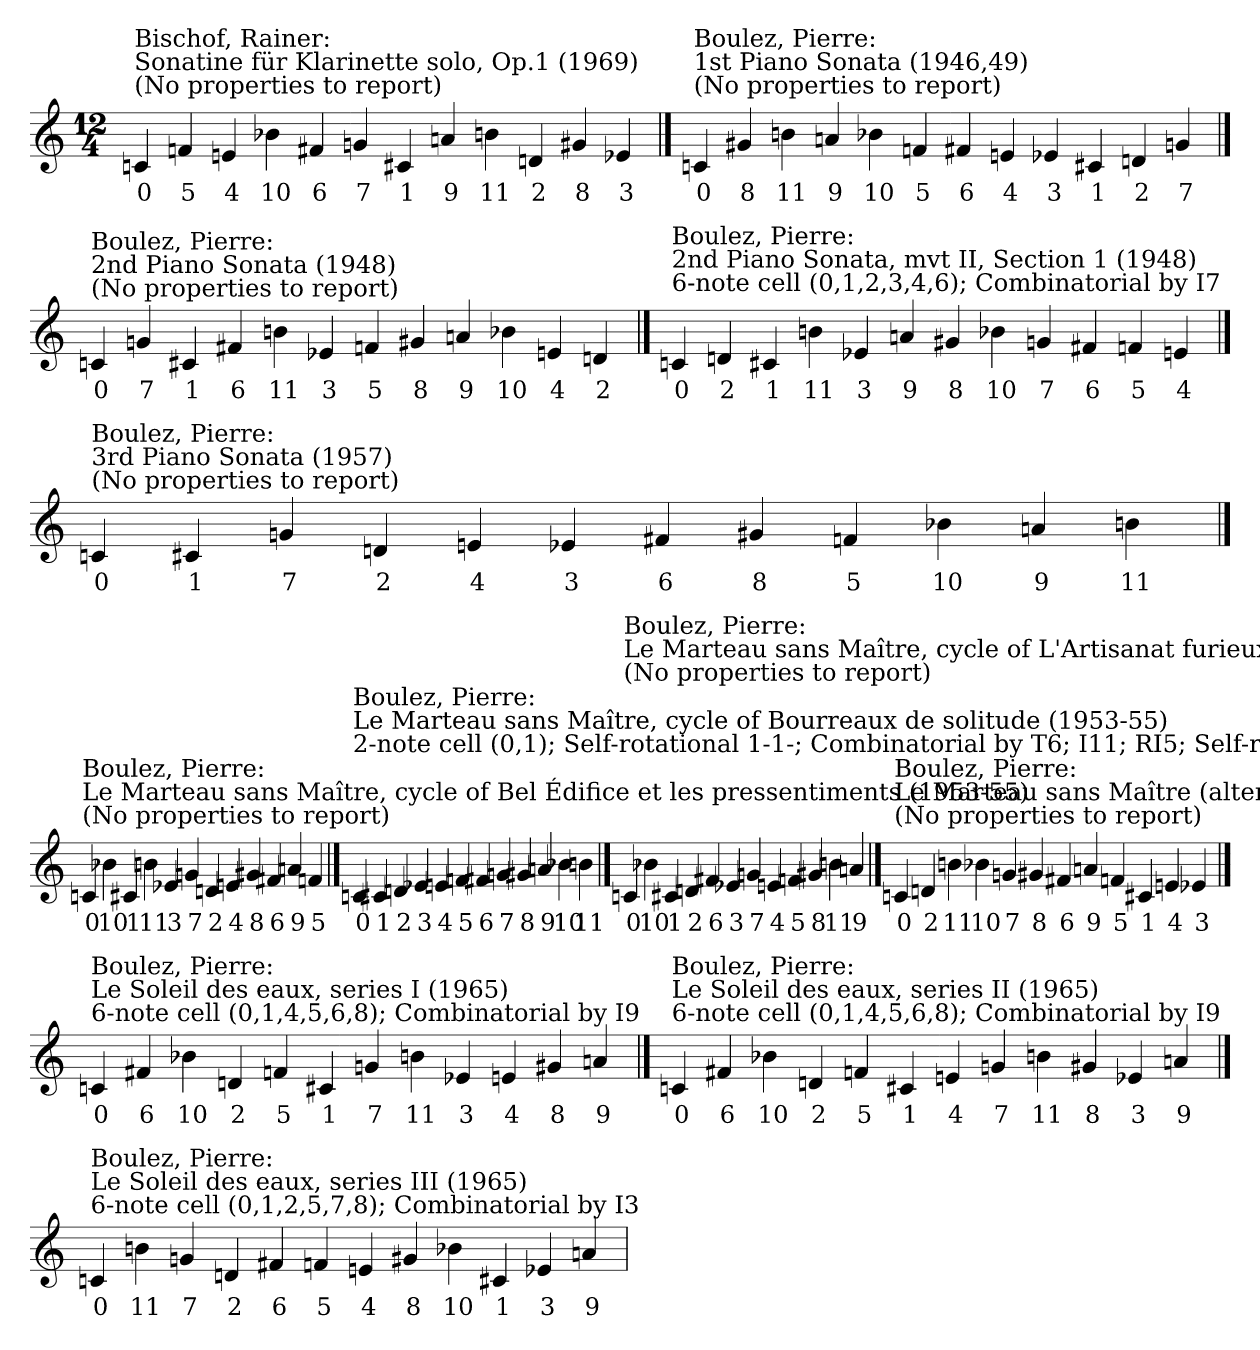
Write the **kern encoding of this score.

**kern	**text
*part1	*part1
*staff1	*staff1
!!LO:LB:g=z
*M12/4	*
==85	==85
!LO:TX:t=Bischof, Rainer&colon; \nSonatine für Klarinette solo, Op.1 (1969)\n(No properties to report)	!
4cn	0
4fn	5
4en	4
4b-X	10
4f#X	6
4gn	7
4c#X	1
4an	9
4bn	11
4dn	2
4g#X	8
4e-X	3
!!LO:LB:g=z
==86	==86
!LO:TX:t=Boulez, Pierre&colon; \n1st Piano Sonata (1946,49)\n(No properties to report)	!
4cn	0
4g#X	8
4bn	11
4an	9
4b-X	10
4fn	5
4f#X	6
4en	4
4e-X	3
4c#X	1
4dn	2
4gn	7
!!LO:LB:g=z
==87	==87
!LO:TX:t=Boulez, Pierre&colon; \n2nd Piano Sonata (1948)\n(No properties to report)	!
4cn	0
4gn	7
4c#X	1
4f#X	6
4bn	11
4e-X	3
4fn	5
4g#X	8
4an	9
4b-X	10
4en	4
4dn	2
!!LO:LB:g=z
==88	==88
!LO:TX:t=Boulez, Pierre&colon; \n2nd Piano Sonata, mvt II, Section 1 (1948)\n6-note cell (0,1,2,3,4,6); Combinatorial by I7	!
4cn	0
4dn	2
4c#X	1
4bn	11
4e-X	3
4an	9
4g#X	8
4b-X	10
4gn	7
4f#X	6
4fn	5
4en	4
!!LO:LB:g=z
==89	==89
!LO:TX:t=Boulez, Pierre&colon; \n3rd Piano Sonata (1957)\n(No properties to report)	!
4cn	0
4c#X	1
4gn	7
4dn	2
4en	4
4e-X	3
4f#X	6
4g#X	8
4fn	5
4b-X	10
4an	9
4bn	11
!!LO:LB:g=z
==90	==90
!LO:TX:t=Boulez, Pierre&colon; \nLe Marteau sans Maître, cycle of Bel Édifice et les pressentiments (1953-55)\n(No properties to report)	!
4cn	0
4b-X	10
4c#X	1
4bn	11
4e-X	3
4gn	7
4dn	2
4en	4
4g#X	8
4f#X	6
4an	9
4fn	5
!!LO:LB:g=z
==91	==91
!LO:TX:t=Boulez, Pierre&colon; \nLe Marteau sans Maître, cycle of Bourreaux de solitude (1953-55)\n2-note cell (0,1); Self-rotational 1-1-; Combinatorial by T6; I11; RI5; Self-retro.inv.	!
4cn	0
4c#X	1
4dn	2
4e-X	3
4en	4
4fn	5
4f#X	6
4gn	7
4g#X	8
4an	9
4b-X	10
4bn	11
!!LO:LB:g=z
==92	==92
!LO:TX:t=Boulez, Pierre&colon; \nLe Marteau sans Maître, cycle of L'Artisanat furieux (1953-55)\n(No properties to report)	!
4cn	0
4b-X	10
4c#X	1
4dn	2
4f#X	6
4e-X	3
4gn	7
4en	4
4fn	5
4g#X	8
4bn	11
4an	9
!!LO:LB:g=z
==93	==93
!LO:TX:t=Boulez, Pierre&colon; \nLe Marteau sans Maître (alternative view) (1953-55)\n(No properties to report)	!
4cn	0
4dn	2
4bn	11
4b-X	10
4gn	7
4g#X	8
4f#X	6
4an	9
4fn	5
4c#X	1
4en	4
4e-X	3
!!LO:LB:g=z
==94	==94
!LO:TX:t=Boulez, Pierre&colon; \nLe Soleil des eaux, series I (1965)\n6-note cell (0,1,4,5,6,8); Combinatorial by I9	!
4cn	0
4f#X	6
4b-X	10
4dn	2
4fn	5
4c#X	1
4gn	7
4bn	11
4e-X	3
4en	4
4g#X	8
4an	9
!!LO:LB:g=z
==95	==95
!LO:TX:t=Boulez, Pierre&colon; \nLe Soleil des eaux, series II (1965)\n6-note cell (0,1,4,5,6,8); Combinatorial by I9	!
4cn	0
4f#X	6
4b-X	10
4dn	2
4fn	5
4c#X	1
4en	4
4gn	7
4bn	11
4g#X	8
4e-X	3
4an	9
!!LO:LB:g=z
==96	==96
!LO:TX:t=Boulez, Pierre&colon; \nLe Soleil des eaux, series III (1965)\n6-note cell (0,1,2,5,7,8); Combinatorial by I3	!
4cn	0
4bn	11
4gn	7
4dn	2
4f#X	6
4fn	5
4en	4
4g#X	8
4b-X	10
4c#X	1
4e-X	3
4an	9
=	=
*-	*-
